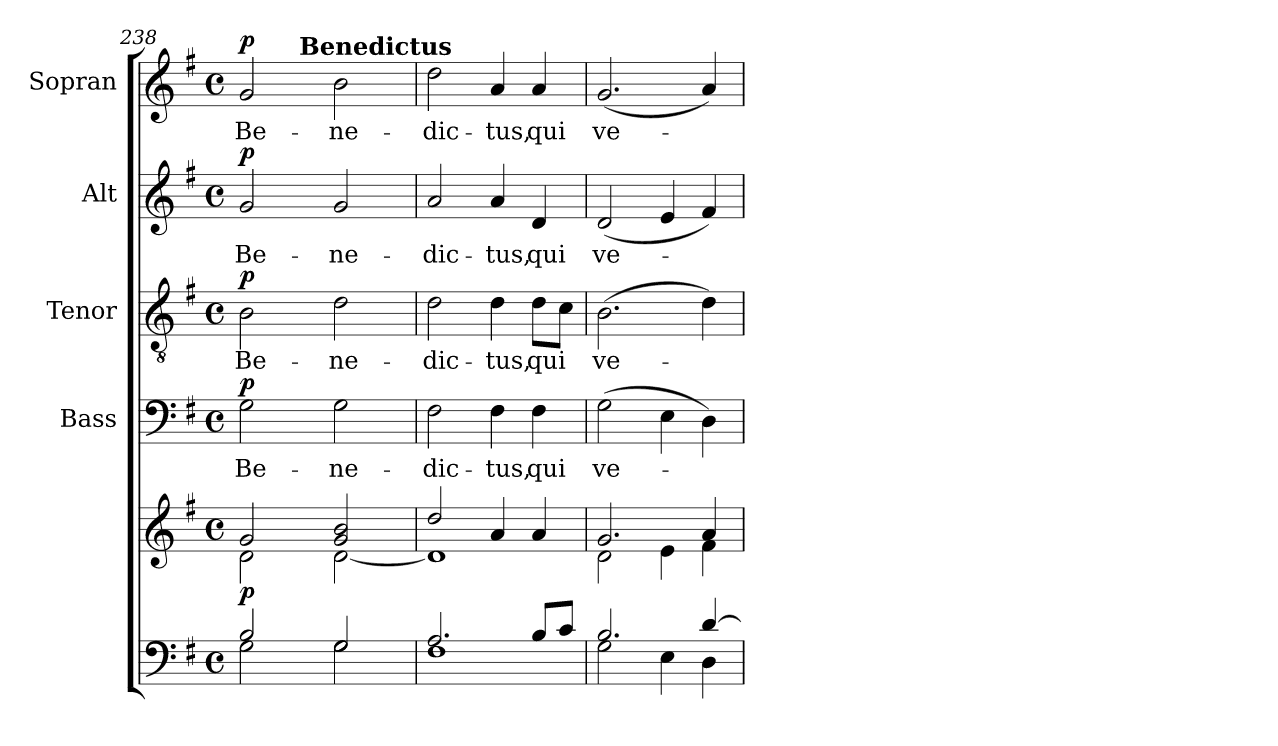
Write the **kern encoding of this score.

**kern	**kern	**dynam	**kern	**text	**dynam	**kern	**text	**dynam	**kern	**text	**dynam	**kern	**text	**dynam
*part5	*part5	*part5	*part4	*part4	*part4	*part3	*part3	*part3	*part2	*part2	*part2	*part1	*part1	*part1
*staff6	*staff5	*staff5/6	*staff4	*staff4	*staff4	*staff3	*staff3	*staff3	*staff2	*staff2	*staff2	*staff1	*staff1	*staff1
*	*	*	*I"Bass	*	*	*I"Tenor	*	*	*I"Alt	*	*	*I"Sopran	*	*
*	*	*	*I'B.	*	*	*I'T.	*	*	*I'A.	*	*	*I'S.	*	*
!!LO:LB:g=z
*clefF4	*clefG2	*	*clefF4	*	*	*clefGv2	*	*	*clefG2	*	*	*clefG2	*	*
*k[f#]	*k[f#]	*	*k[f#]	*	*	*k[f#]	*	*	*k[f#]	*	*	*k[f#]	*	*
*G:	*G:	*	*G:	*	*	*G:	*	*	*G:	*	*	*G:	*	*
*M4/4	*M4/4	*	*M4/4	*	*	*M4/4	*	*	*M4/4	*	*	*M4/4	*	*
*met(c)	*met(c)	*	*met(c)	*	*	*met(c)	*	*	*met(c)	*	*	*met(c)	*	*
=238	=238	=238	=238	=238	=238	=238	=238	=238	=238	=238	=238	=238	=238	=238
*^	*^	*	*	*	*	*	*	*	*	*	*	*	*	*
!	!	!	!	!	!	!	!	!	!	!	!	!	!	!LO:TX:a:Bi:t=Andantino	!	!
!	!	!	!	!LO:DY:b	!	!LO:LY:b	!LO:DY:a	!	!LO:LY:b	!LO:DY:a	!	!LO:LY:b	!LO:DY:a	!	!LO:LY:b	!LO:DY:a
*	*	*	*	*	*	*	*	*	*	*	*	*	*	*^	*	*
2B/	2G\	2g/	2d\	p	2G\	Be-	p	2B\	Be-	p	2g/	Be-	p	2g/	4ryy	Be-	p
.	.	.	.	.	.	.	.	.	.	.	.	.	.	.	16ryy	.	.
!	!	!	!	!	!	!	!	!	!	!	!	!	!	!	!LO:TX:a:B:t=Benedictus	!	!
.	.	.	.	.	.	.	.	.	.	.	.	.	.	.	2ryy	.	.
!	!	!	!	!	!	!LO:LY:b	!	!	!LO:LY:b	!	!	!LO:LY:b	!	!	!	!LO:LY:b	!
2G/	2G\	2g/ 2b/	[<2d\	.	2G\	-ne-	.	2d\	-ne-	.	2g/	-ne-	.	2b\	.	-ne-	.
.	.	.	.	.	.	.	.	.	.	.	.	.	.	.	8.ryy	.	.
=239	=239	=239	=239	=239	=239	=239	=239	=239	=239	=239	=239	=239	=239	=239	=239	=239	=239
!	!	!	!	!	!	!LO:LY:b	!	!	!LO:LY:b	!	!	!LO:LY:b	!	!	!	!LO:LY:b	!
*	*	*	*	*	*	*	*	*	*	*	*	*	*	*v	*v	*	*
2.A/	1F#	2dd/	1d]	.	2F#\	-dic-	.	2d\	-dic-	.	2a/	-dic-	.	2dd\	-dic-	.
!	!	!	!	!	!	!LO:LY:b	!	!	!LO:LY:b	!	!	!LO:LY:b	!	!	!LO:LY:b	!
.	.	4a/	.	.	4F#\	-tus,	.	4d\	-tus,	.	4a/	-tus,	.	4a/	-tus,	.
!	!	!	!	!	!	!LO:LY:b	!	!	!LO:LY:b	!	!	!LO:LY:b	!	!	!LO:LY:b	!
8B/L	.	4a/	.	.	4F#\	qui	.	8d\L	qui	.	4d/	qui	.	4a/	qui	.
8c/J	.	.	.	.	.	.	.	8c\J	.	.	.	.	.	.	.	.
=240	=240	=240	=240	=240	=240	=240	=240	=240	=240	=240	=240	=240	=240	=240	=240	=240
!	!	!	!	!	!	!LO:LY:b	!	!	!LO:LY:b	!	!	!LO:LY:b	!	!	!LO:LY:b	!
2.B/	2G\	2.g/	2d\	.	(>2G\	ve-	.	(>2.B\	ve-	.	(<2d/	ve-	.	(<2.g/	ve-	.
.	4E\	.	4e\	.	4E\	.	.	.	.	.	4e/	.	.	.	.	.
[>4d/	4D\	4a/	4f#\	.	4D\)	.	.	4d\)	.	.	4f#/)	.	.	4a/)	.	.
*v	*v	*	*	*	*	*	*	*	*	*	*	*	*	*	*	*
*	*v	*v	*	*	*	*	*	*	*	*	*	*	*	*	*
=	=	=	=	=	=	=	=	=	=	=	=	=	=	=
*-	*-	*-	*-	*-	*-	*-	*-	*-	*-	*-	*-	*-	*-	*-
